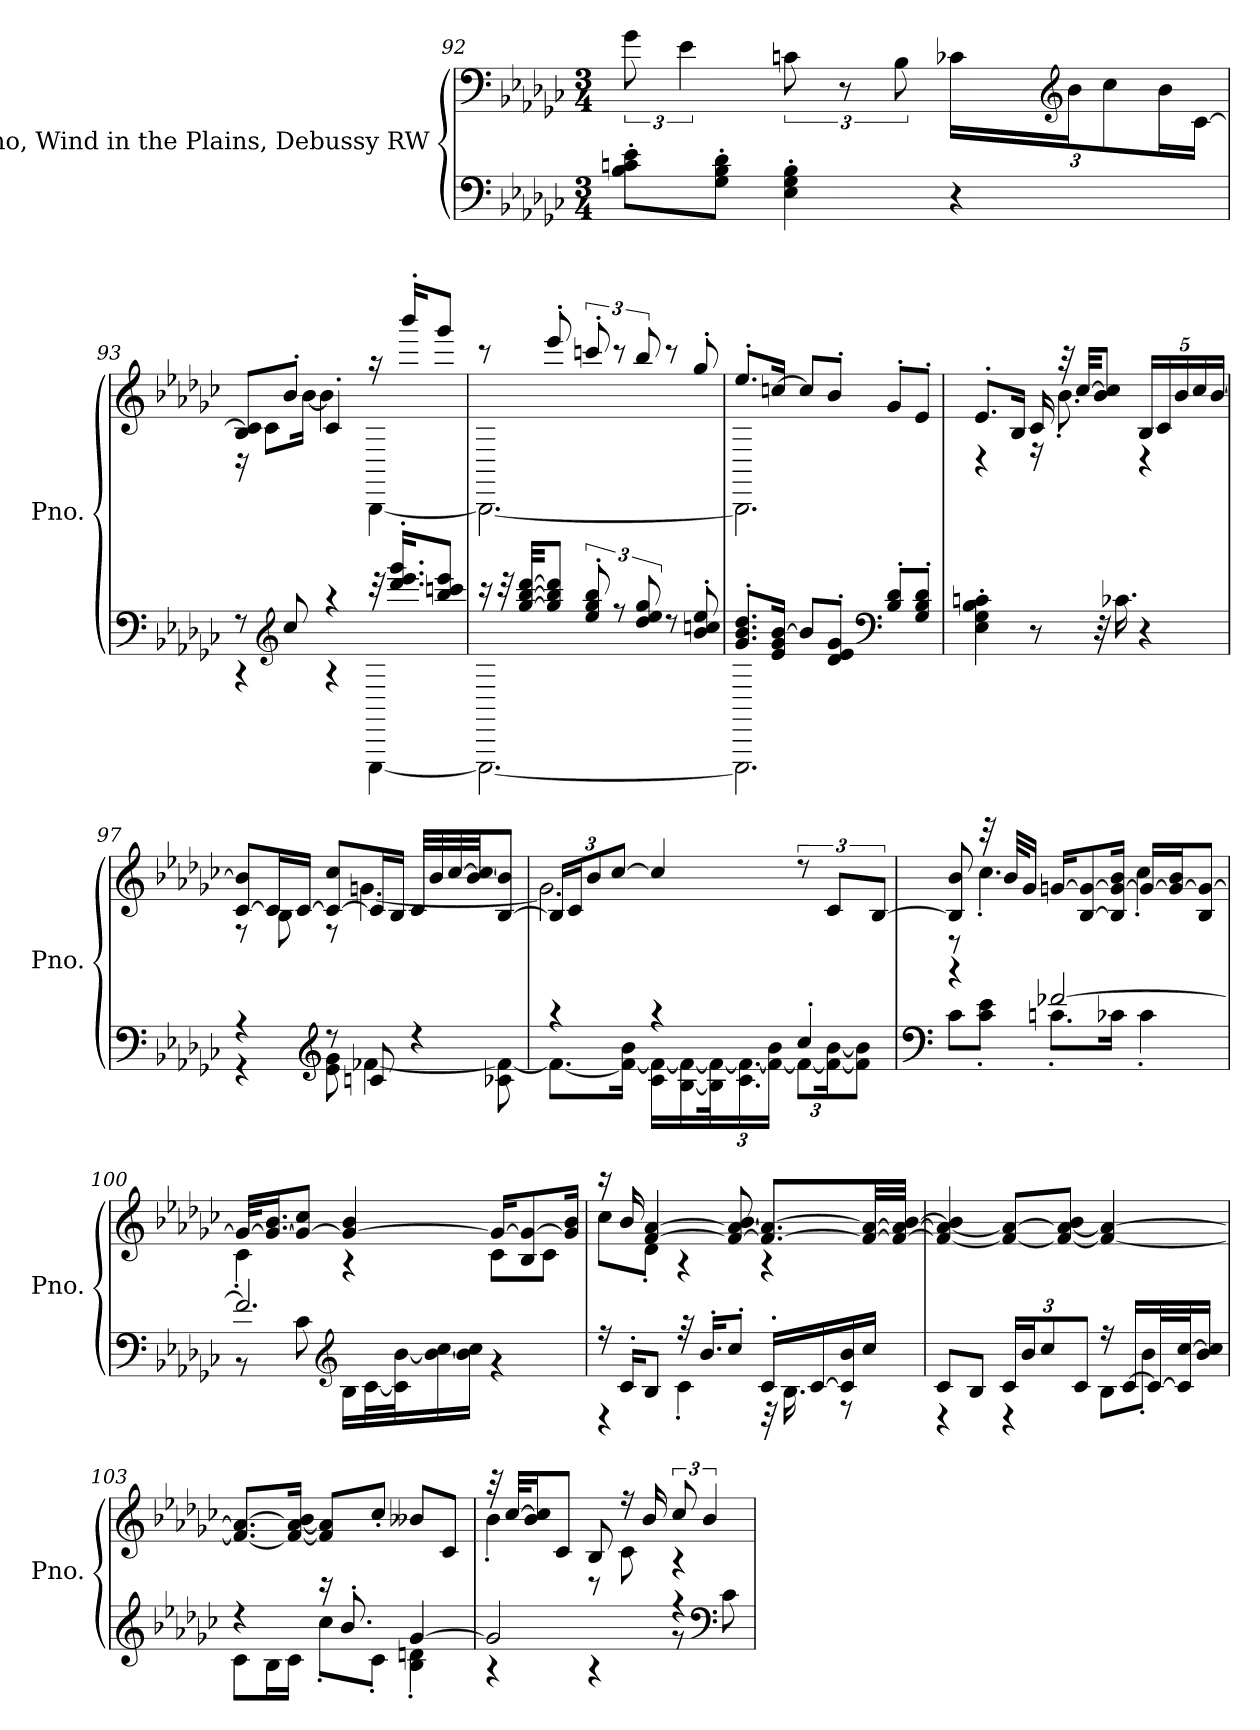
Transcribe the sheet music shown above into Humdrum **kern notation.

**kern	**kern
*part1	*part1
*staff2	*staff1
*I"Piano, Wind in the Plains, Debussy RW	*
*I'Pno.	*
*clefF4	*clefF4
*k[b-e-a-d-g-c-]	*k[b-e-a-d-g-c-]
*M3/4	*M3/4
=92	=92
8B-\' 8cn\' 8e-\'L	12g-\
.	6e-\
8G-\' 8B-\' 8d-\'J	.
4E-\' 4G-\' 4B-\'	12cn\
.	12r
.	12B-\
*	*Xbrackettup
4r	24c-X\LL
*	*clefG2
.	24b-\J
.	12cc-\
.	24b-\L
.	[24c-\JJ
!!LO:LB:g=z
=93	=93
*^	*^
8r	4r	8B-/ 8c-/]L	16r
.	.	.	8c-\L
*clefG2	*	*	*
8cc-/	.	8b-'/J	.
.	.	.	[16b-\Jk
4r	4r	4c-'/	4b-\]
32r	[4EEE-\	16r	[4BBB-\
16.ddd-/' 16.eee-/' 16.ggg-/'KL	.	.	.
.	.	16bbb-'/KL	.
8bb-/ 8cccn/ 8eee-/J	.	8ggg-/J	.
=94	=94	=94	=94
16r	2.EEE-\_	8r	2.BBB-\_
32r	.	.	.
[32gg-/ [32bb-/ [32ddd-/KKL	.	.	.
8gg-/] 8bb-/] 8ddd-/]J	.	8eee-'/	.
*	*	*brackettup	*
12ee-/' 12gg-/' 12bb-/'	.	12cccn'/	.
12r	.	12r	.
12dd-/ 12ee-/ 12gg-/	.	12bb-/	.
8r	.	8r	.
8b-/' 8ccn/' 8ee-/'	.	8gg-'/	.
=95	=95	=95	=95
8.g-/' 8.b-/' 8.dd-/'L	2.EEE-\]	8.ee-'/L	2.BBB-\]
16e-/ 16g-/ [16b-/Jk	.	[16ccn/Jk	.
8b-/L]	.	8cc/L]	.
8d-/' 8e-/' 8g-/'J	.	8b-'/J	.
*clefF4	*	*	*
8B-/' 8d-/'L	.	8g-'/L	.
8G-/' 8B-/' 8d-/'J	.	8e-'/J	.
*v	*v	*	*
!!LO:LB:g=z	!!
=96	=96	=96
4E-\' 4G-\' 4B-\' 4cn\'	8.e-'/L	4r
.	16B-/Jk	.
8r	16c-/	16r
.	32r	8.b-'\
.	[32cc-/KKL	.
32r	8b-/ 8cc-/]J	.
16.c-X\	.	.
*	*Xbrackettup	*
4r	20B-/LL	4r
.	20c-/	.
.	20b-/	.
.	20cc-/	.
.	[20b-/JJ	.
=97	=97	=97
*^	*	*
4r	4r	[8c-/ 8b-/]L	8r
.	.	16c-/L]	8B-\
.	.	[16c-/JJ	.
*clefG2	*	*	*
8r	8e-\ 8g-\	8c-/_ 8cc-/L	8r
8cn/	[4f-X\	16c-/L]	[4.gn\
.	.	16B-/JJ	.
4r	.	32c-/LLL	.
.	.	32b-/	.
.	.	[32cc-/	.
.	.	[32b-/ 32cc-/]JJ	.
.	8c-X\ 8f-\_	[8B-/ 8b-/]J	.
!!LO:LB:g=z	!!
=98	=98	=98	=98
4r	8.f-\L_	24B-/LL]	2.g\]
.	.	24c-/J	.
.	.	12b-/	.
.	.	[12cc-/J	.
.	16f-\_ 16b-\Jk	.	.
4r	16c-\ 16f-\_LL	4cc-/]	.
.	[16B-\ 16f-\_	.	.
*	*Xbrackettup	*	*
.	48B-\] 48f-\_K	.	.
.	24.c-\ 24.f-\_	.	.
.	24f-\_ 24b-\JJ	.	.
*	*	*brackettup	*
4cc-'/	12f-\L_	12r	.
.	24f-\_ [24b-\K	12c-/L	.
.	8f-\] 8b-\]J	.	.
.	.	[12B-/J	.
=99	=99	=99	=99
*clefF4	*	*	*
4r	8c-\L	8B-/] 8b-/	8r
.	8c-\' 8e-\'J	32r	4.cc-'\
.	.	32b-/KLL	.
.	.	16g-/JJ	.
[2f-X/	8.cn'\L	[16gn/KL	.
.	.	[8B-/ 8g/_	.
.	16c-X\Jk	16B-/] 16g/_ 16b-/Jk	.
.	4c-'\	16g/LL_	4cc-'\
.	.	16g/_ 16b-/J	.
.	.	8B-/ 8g/_J	.
!!LO:LB:g=z	!!
=100	=100	=100	=100
2.f-/]	8r	32g/KLL_	4c-'\
.	.	16.g/_ 16.b-/J	.
.	8c-\	8g/_ 8cc-/J	.
*clefG2	*	*	*
.	16B-\LL	4g/_ 4b-/	4r
.	[32c-\L	.	.
.	32c-\] [32b-\J	.	.
.	16b-\] [16cc-\	.	.
.	16b-\ 16cc-\]JJ	.	.
.	4r	16g/KL_	8c-\L
.	.	8B-/ 8g/_	.
.	.	.	8c-\J
.	.	16g/] 16b-/Jk	.
=101	=101	=101	=101
16r	4r	16r	8cc-\L
16c-'/KL	.	16b-/	.
8B-/J	.	[4f/ [4a-/	8d-'\J
32r	4c-'\	.	4r
16.b-'/KL	.	.	.
8cc-'/J	.	8f/_ 8a-/_ 8b-/	.
16c-'/LL	32r	8.f/_ 8.a-/_L	4r
.	16.B-\	.	.
[16c-/	.	.	.
16c-/] 16b-/	8r	.	.
16cc-/JJ	.	32f/_ 32a-/_LL	.
.	.	32f/_ 32a-/_ [32b-/JJJ	.
*	*	*v	*v
!!LO:PB:g=z
=102	=102	=102
8c-/L	4r	4f/_ 4a-/_ 4b-/]
8B-/J	.	.
24c-/LL	4r	8f/_ 8a-/_L
24b-/J	.	.
12cc-/	.	.
.	.	8f/_ 8a-/_ 8b-/J
12c-/J	.	.
16r	8B-\L	4f/_ 4a-/_
[16c-/LL	.	.
32c-/L_	8b-'\J	.
32c-/] [32cc-/J	.	.
16b-/ 16cc-/]JJ	.	.
=103	=103	=103
4r	8c-\L	8.f/_ 8.a-/_L
.	16B-\L	.
.	16c-\JJ	16f/_ 16a-/_ 16b-/Jk
16r	8cc-'\L	8f/] 8a-/]L
8.b-'/	.	.
.	8c-'\J	8cc-'/J
[4g-/	4B-\' 4dn\'	8b--X/L
.	.	8c-/J
=104	=104	=104
*	*	*^
2g-/]	4r	32r	4b-'\
.	.	[32cc-/KLL	.
.	.	16b-/ 16cc-/]J	.
.	.	8c-/J	.
.	4r	8B-/	8r
.	.	16r	8c-\
.	.	16b-/	.
4r	8r	12cc-/	4r
.	.	6b-/	.
*clefF4	*	*	*
.	8c-\	.	.
*v	*v	*	*
*	*v	*v
=	=
*-	*-
